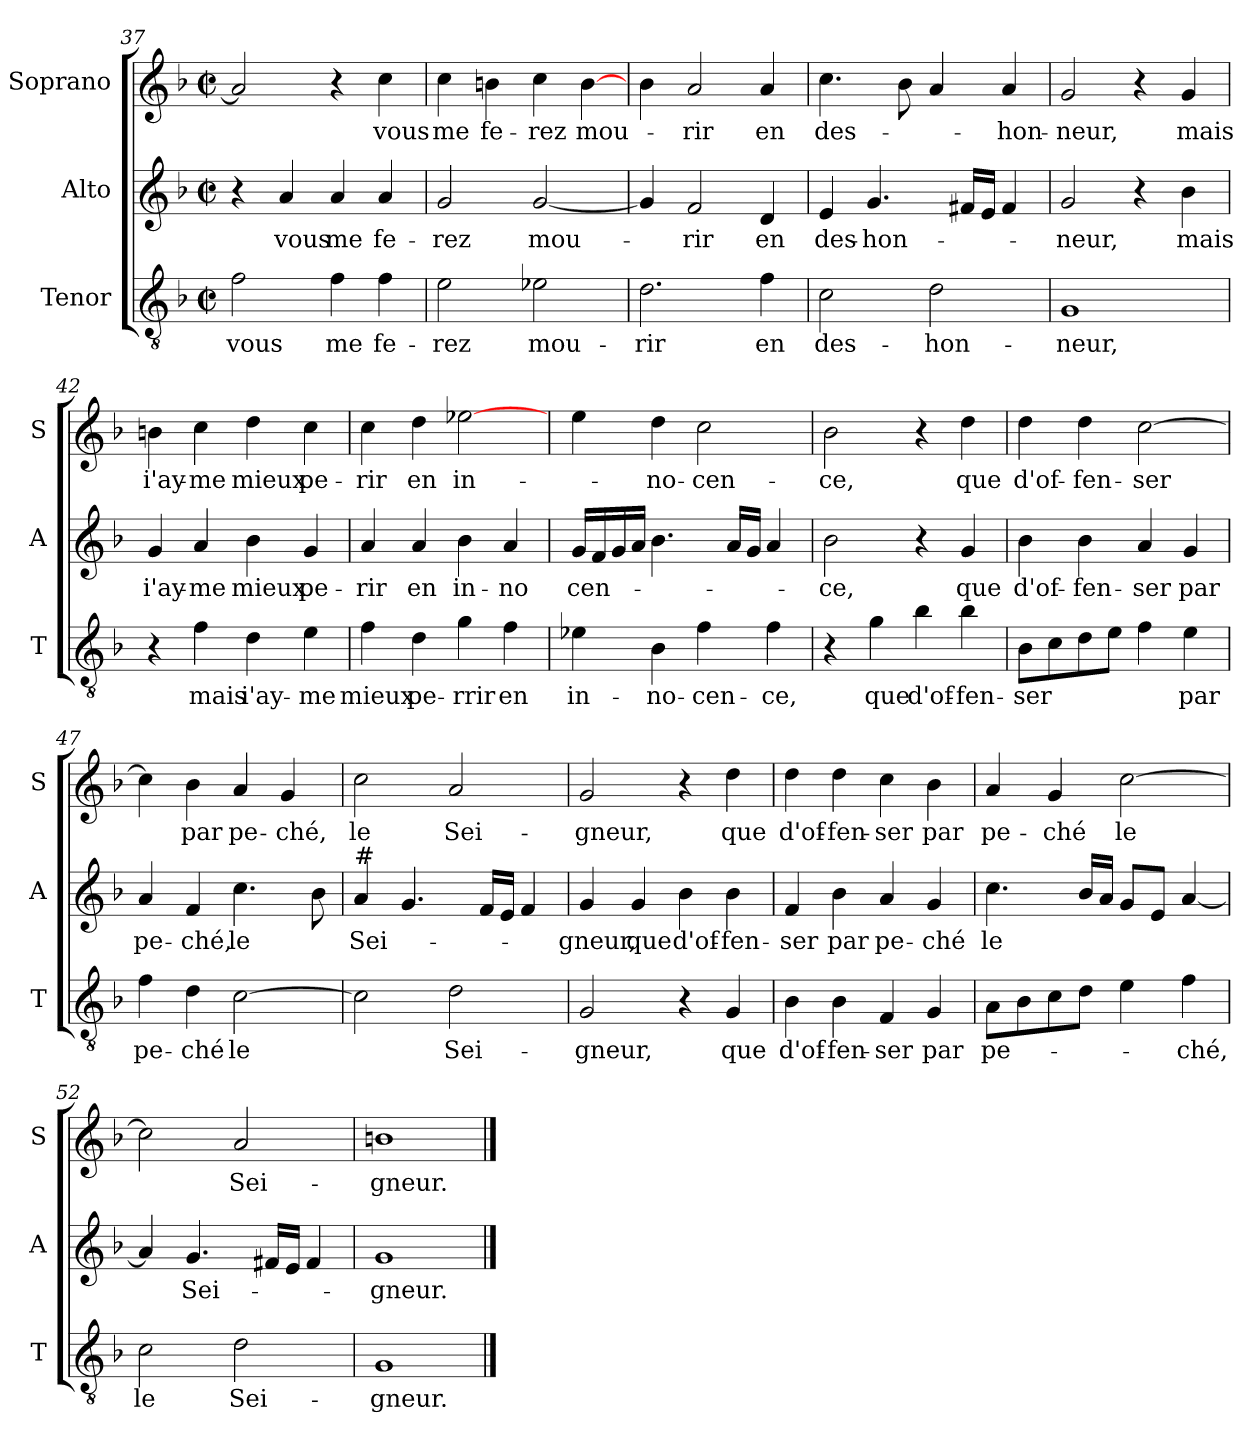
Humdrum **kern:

**kern	**text	**kern	**text	**kern	**text
*part3	*part3	*part2	*part2	*part1	*part1
*staff3	*staff3	*staff2	*staff2	*staff1	*staff1
*I"Tenor	*	*I"Alto	*	*I"Soprano	*
*I'T	*	*I'A	*	*I'S	*
*clefGv2	*	*clefG2	*	*clefG2	*
*k[b-]	*	*k[b-]	*	*k[b-]	*
*F:	*	*F:	*	*F:	*
*M2/2	*	*M2/2	*	*M2/2	*
*met(c|)	*	*met(c|)	*	*met(c|)	*
=37	=37	=37	=37	=37	=37
!	!LO:LY:b	!	!	!	!
2f\	vous	4r	.	2a/]	.
!	!	!	!LO:LY:b	!	!
.	.	4a/	vous	.	.
!	!LO:LY:b	!	!LO:LY:b	!	!
4f\	me	4a/	me	4r	.
!	!LO:LY:b	!	!LO:LY:b	!	!LO:LY:b
4f\	fe-	4a/	fe-	4cc\	vous
=38	=38	=38	=38	=38	=38
!	!LO:LY:b	!	!LO:LY:b	!	!LO:LY:b
2e\	-rez	2g/	-rez	4cc\	me
!	!	!	!	!	!LO:LY:b
.	.	.	.	4bn\	fe-
!	!LO:LY:b	!	!LO:LY:b	!	!LO:LY:b
2e-X\	mou-	[2g/	mou-	4cc\	-rez
!	!	!	!	!	!LO:LY:b
.	.	.	.	[4b\	mou-
=39	=39	=39	=39	=39	=39
!	!LO:LY:b	!	!	!	!
2.d\	-rir	4g/]	.	4b-\	.
!	!	!	!LO:LY:b	!	!LO:LY:b
.	.	2f/	-rir	2a/	-rir
!	!LO:LY:b	!	!LO:LY:b	!	!LO:LY:b
4f\	en	4d/	en	4a/	en
=40	=40	=40	=40	=40	=40
!	!LO:LY:b	!	!LO:LY:b	!	!LO:LY:b
2c\	des-	4e/	des-	4.cc\	des-
!	!	!	!LO:LY:b	!	!
.	.	4.g/	-hon-	.	.
.	.	.	.	8b-\	.
!	!LO:LY:b	!	!	!	!
2d\	-hon-	.	.	4a/	.
.	.	16f#X/LL	.	.	.
.	.	16e/JJ	.	.	.
!	!	!	!	!	!LO:LY:b
.	.	4f#/	.	4a/	-hon-
!!LO:LB:g=z
=41	=41	=41	=41	=41	=41
!	!LO:LY:b	!	!LO:LY:b	!	!LO:LY:b
1G	-neur,	2g/	-neur,	2g/	-neur,
.	.	4r	.	4r	.
!	!	!	!LO:LY:b	!	!LO:LY:b
.	.	4b-\	mais	4g/	mais
=42	=42	=42	=42	=42	=42
!	!	!	!LO:LY:b	!	!LO:LY:b
4r	.	4g/	i'ay-	4bn\	i'ay-
!	!LO:LY:b	!	!LO:LY:b	!	!LO:LY:b
4f\	mais	4a/	-me	4cc\	-me
!	!LO:LY:b	!	!LO:LY:b	!	!LO:LY:b
4d\	i'ay-	4b-\	mieux	4dd\	mieux
!	!LO:LY:b	!	!LO:LY:b	!	!LO:LY:b
4e\	-me	4g/	pe-	4cc\	pe-
=43	=43	=43	=43	=43	=43
!	!LO:LY:b	!	!LO:LY:b	!	!LO:LY:b
4f\	mieux	4a/	-rir	4cc\	-rir
!	!LO:LY:b	!	!LO:LY:b	!	!LO:LY:b
4d\	pe-	4a/	en	4dd\	en
!	!LO:LY:b	!	!LO:LY:b	!	!LO:LY:b
4g\	-rrir	4b-\	in-	[2ee-X\	in-
!	!LO:LY:b	!	!LO:LY:b	!	!
4f\	en	4a/	-no	.	.
=44	=44	=44	=44	=44	=44
!	!LO:LY:b	!	!LO:LY:b	!	!
4e-X\	in-	16g/LL	cen-	4ee\	.
.	.	16f/	.	.	.
.	.	16g/	.	.	.
.	.	16a/JJ	.	.	.
!	!LO:LY:b	!	!	!	!LO:LY:b
4B-\	-no-	4.b-\	.	4dd\	-no-
!	!LO:LY:b	!	!	!	!LO:LY:b
4f\	-cen-	.	.	2cc\	-cen-
.	.	16a/LL	.	.	.
.	.	16g/JJ	.	.	.
!	!LO:LY:b	!	!	!	!
4f\	-ce,	4a/	.	.	.
=45	=45	=45	=45	=45	=45
!	!	!	!LO:LY:b	!	!LO:LY:b
4r	.	2b-\	-ce,	2b-\	-ce,
!	!LO:LY:b	!	!	!	!
4g\	que	.	.	.	.
!	!LO:LY:b	!	!	!	!
4b-\	d'of-	4r	.	4r	.
!	!LO:LY:b	!	!LO:LY:b	!	!LO:LY:b
4b-\	-fen-	4g/	que	4dd\	que
!!LO:LB:g=z
=46	=46	=46	=46	=46	=46
!	!LO:LY:b	!	!LO:LY:b	!	!LO:LY:b
8B-\L	-ser	4b-\	d'of-	4dd\	d'of-
8c\	.	.	.	.	.
!	!	!	!LO:LY:b	!	!LO:LY:b
8d\	.	4b-\	-fen-	4dd\	-fen-
8e\J	.	.	.	.	.
!	!	!	!LO:LY:b	!	!LO:LY:b
4f\	.	4a/	-ser	[2cc\	-ser
!	!LO:LY:b	!	!LO:LY:b	!	!
4e\	par	4g/	par	.	.
=47	=47	=47	=47	=47	=47
!	!LO:LY:b	!	!LO:LY:b	!	!
4f\	pe-	4a/	pe-	4cc\]	.
!	!LO:LY:b	!	!LO:LY:b	!	!LO:LY:b
4d\	-ché	4f/	-ché,	4b-\	par
!	!LO:LY:b	!	!LO:LY:b	!	!LO:LY:b
[2c\	le	4.cc\	le	4a/	pe-
!	!	!	!	!	!LO:LY:b
.	.	.	.	4g/	-ché,
.	.	8b-\	.	.	.
=48	=48	=48	=48	=48	=48
!	!	!LO:TX:a:t=#	!	!	!
!	!	!	!LO:LY:b	!	!LO:LY:b
2c\]	.	4a/	Sei-	2cc\	le
.	.	4.g/	.	.	.
!	!LO:LY:b	!	!	!	!LO:LY:b
2d\	Sei-	.	.	2a/	Sei-
.	.	16f/LL	.	.	.
.	.	16e/JJ	.	.	.
.	.	4f/	.	.	.
=49	=49	=49	=49	=49	=49
!	!LO:LY:b	!	!LO:LY:b	!	!LO:LY:b
2G/	-gneur,	4g/	-gneur,	2g/	-gneur,
!	!	!	!LO:LY:b	!	!
.	.	4g/	que	.	.
!	!	!	!LO:LY:b	!	!
4r	.	4b-\	d'of-	4r	.
!	!LO:LY:b	!	!LO:LY:b	!	!LO:LY:b
4G/	que	4b-\	-fen-	4dd\	que
=50	=50	=50	=50	=50	=50
!	!LO:LY:b	!	!LO:LY:b	!	!LO:LY:b
4B-\	d'of-	4f/	-ser	4dd\	d'of-
!	!LO:LY:b	!	!LO:LY:b	!	!LO:LY:b
4B-\	-fen-	4b-\	par	4dd\	-fen-
!	!LO:LY:b	!	!LO:LY:b	!	!LO:LY:b
4F/	-ser	4a/	pe-	4cc\	-ser
!	!LO:LY:b	!	!LO:LY:b	!	!LO:LY:b
4G/	par	4g/	-ché	4b-\	par
!!LO:LB:g=z
=51	=51	=51	=51	=51	=51
!	!LO:LY:b	!	!LO:LY:b	!	!LO:LY:b
8A\L	pe-	4.cc\	le	4a/	pe-
8B-\	.	.	.	.	.
!	!	!	!	!	!LO:LY:b
8c\	.	.	.	4g/	-ché
8d\J	.	16b-/LL	.	.	.
.	.	16a/JJ	.	.	.
!	!	!	!	!	!LO:LY:b
4e\	.	8g/L	.	[2cc\	le
.	.	8e/J	.	.	.
!	!LO:LY:b	!	!	!	!
4f\	-ché,	[4a/	.	.	.
=52	=52	=52	=52	=52	=52
!	!LO:LY:b	!	!	!	!
2c\	le	4a/]	.	2cc\]	.
!	!	!	!LO:LY:b	!	!
.	.	4.g/	Sei-	.	.
!	!LO:LY:b	!	!	!	!LO:LY:b
2d\	Sei-	.	.	2a/	Sei-
.	.	16f#X/LL	.	.	.
.	.	16e/JJ	.	.	.
.	.	4f#/	.	.	.
=53	=53	=53	=53	=53	=53
!	!LO:LY:b	!	!LO:LY:b	!	!LO:LY:b
1G	-gneur.	1g	-gneur.	1bn	-gneur.
==	==	==	==	==	==
*-	*-	*-	*-	*-	*-
